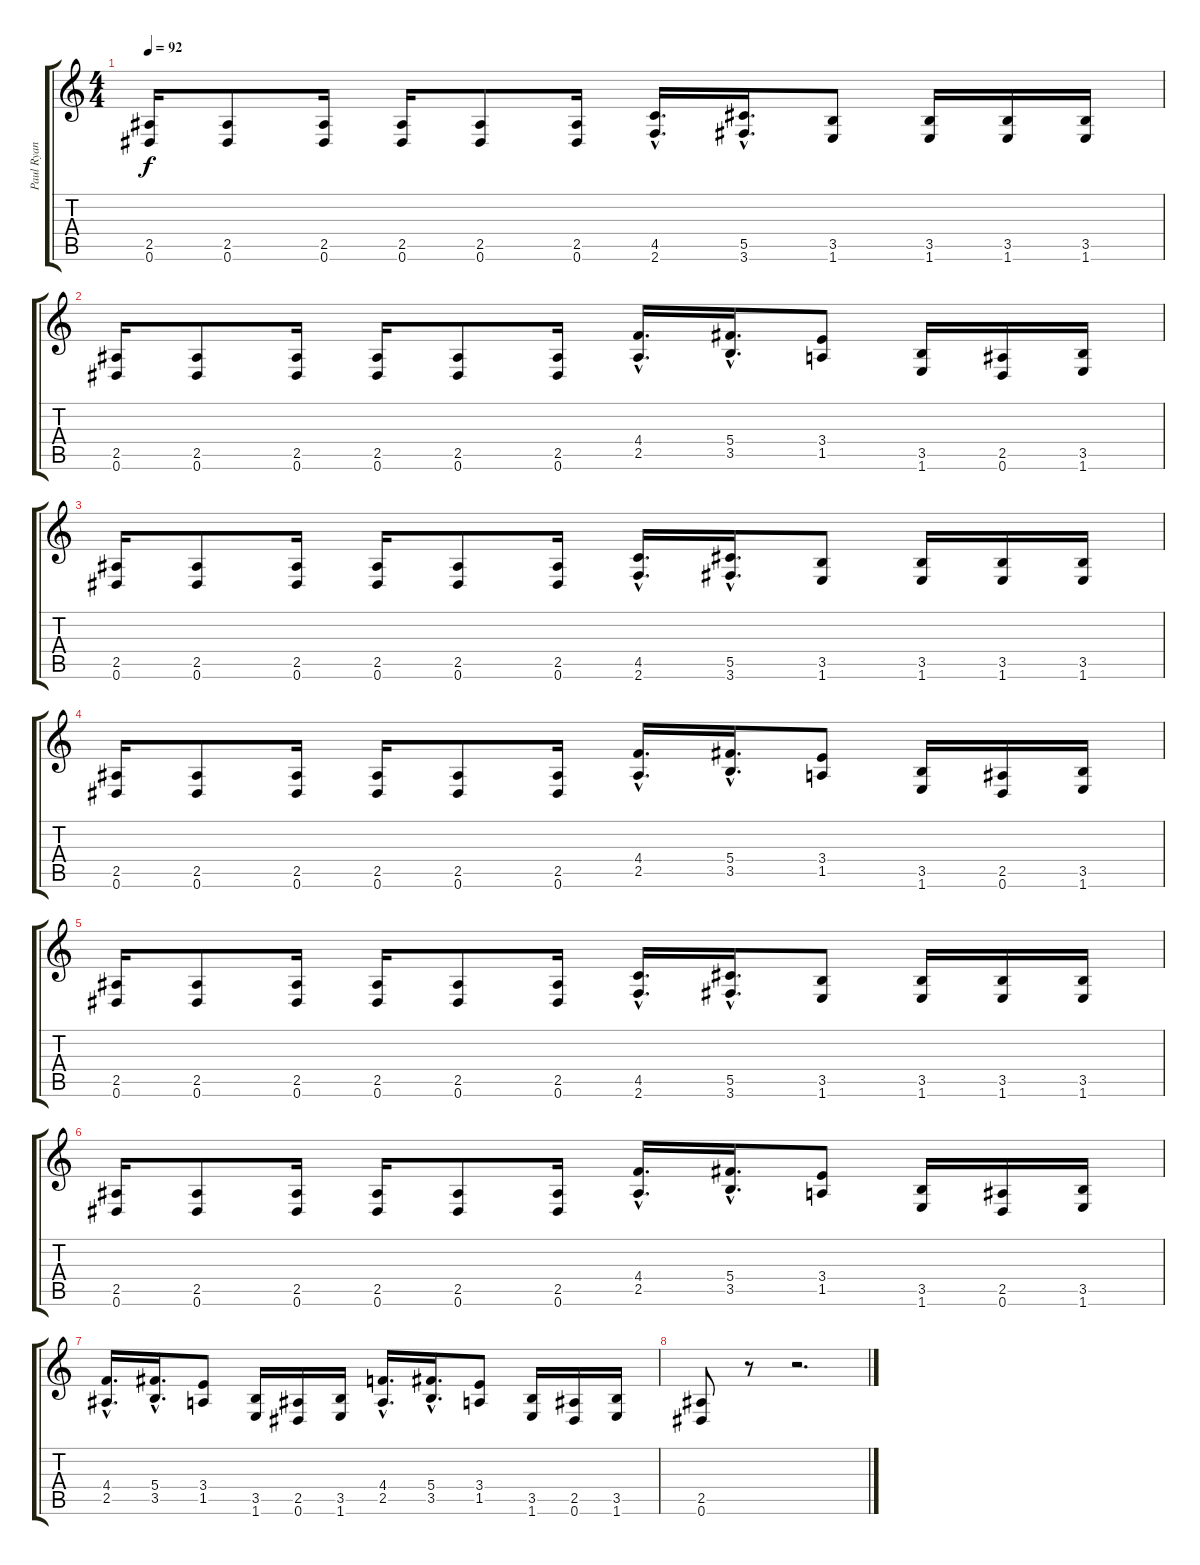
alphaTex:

\track ("Paul Ryan" "Paul Ryan") {instrument distortionguitar}
\staff {score tabs}
\tuning (Eb4 Bb3 Gb3 Db3 Ab2 Eb2) {hide}
\ts (4 4)
\tempo 92
\clef g2
\ks c
(2.5 0.6).16{dy f} (2.5 0.6).8 (2.5 0.6).16 (2.5 0.6).16 (2.5 0.6).8 (2.5 0.6).16 (4.5{hac} 2.6{hac}).16{d} (5.5{hac} 3.6{hac}).16{d} (3.5 1.6).8 (3.5 1.6).16 (3.5 1.6).16 (3.5 1.6).16 |
(2.5 0.6).16 (2.5 0.6).8 (2.5 0.6).16 (2.5 0.6).16 (2.5 0.6).8 (2.5 0.6).16 (4.4{hac} 2.5{hac}).16{d} (5.4{hac} 3.5{hac}).16{d} (3.4 1.5).8 (3.5 1.6).16 (2.5 0.6).16 (3.5 1.6).16 |
(2.5 0.6).16 (2.5 0.6).8 (2.5 0.6).16 (2.5 0.6).16 (2.5 0.6).8 (2.5 0.6).16 (4.5{hac} 2.6{hac}).16{d} (5.5{hac} 3.6{hac}).16{d} (3.5 1.6).8 (3.5 1.6).16 (3.5 1.6).16 (3.5 1.6).16 |
(2.5 0.6).16 (2.5 0.6).8 (2.5 0.6).16 (2.5 0.6).16 (2.5 0.6).8 (2.5 0.6).16 (4.4{hac} 2.5{hac}).16{d} (5.4{hac} 3.5{hac}).16{d} (3.4 1.5).8 (3.5 1.6).16 (2.5 0.6).16 (3.5 1.6).16 |
(2.5 0.6).16 (2.5 0.6).8 (2.5 0.6).16 (2.5 0.6).16 (2.5 0.6).8 (2.5 0.6).16 (4.5{hac} 2.6{hac}).16{d} (5.5{hac} 3.6{hac}).16{d} (3.5 1.6).8 (3.5 1.6).16 (3.5 1.6).16 (3.5 1.6).16 |
(2.5 0.6).16 (2.5 0.6).8 (2.5 0.6).16 (2.5 0.6).16 (2.5 0.6).8 (2.5 0.6).16 (4.4{hac} 2.5{hac}).16{d} (5.4{hac} 3.5{hac}).16{d} (3.4 1.5).8 (3.5 1.6).16 (2.5 0.6).16 (3.5 1.6).16 |
(4.4{hac} 2.5{hac}).16{d} (5.4{hac} 3.5{hac}).16{d} (3.4 1.5).8 (3.5 1.6).16 (2.5 0.6).16 (3.5 1.6).16 (4.4{hac} 2.5{hac}).16{d} (5.4{hac} 3.5{hac}).16{d} (3.4 1.5).8 (3.5 1.6).16 (2.5 0.6).16 (3.5 1.6).16 |
(2.5 0.6).8 r.8 r.2{d}
